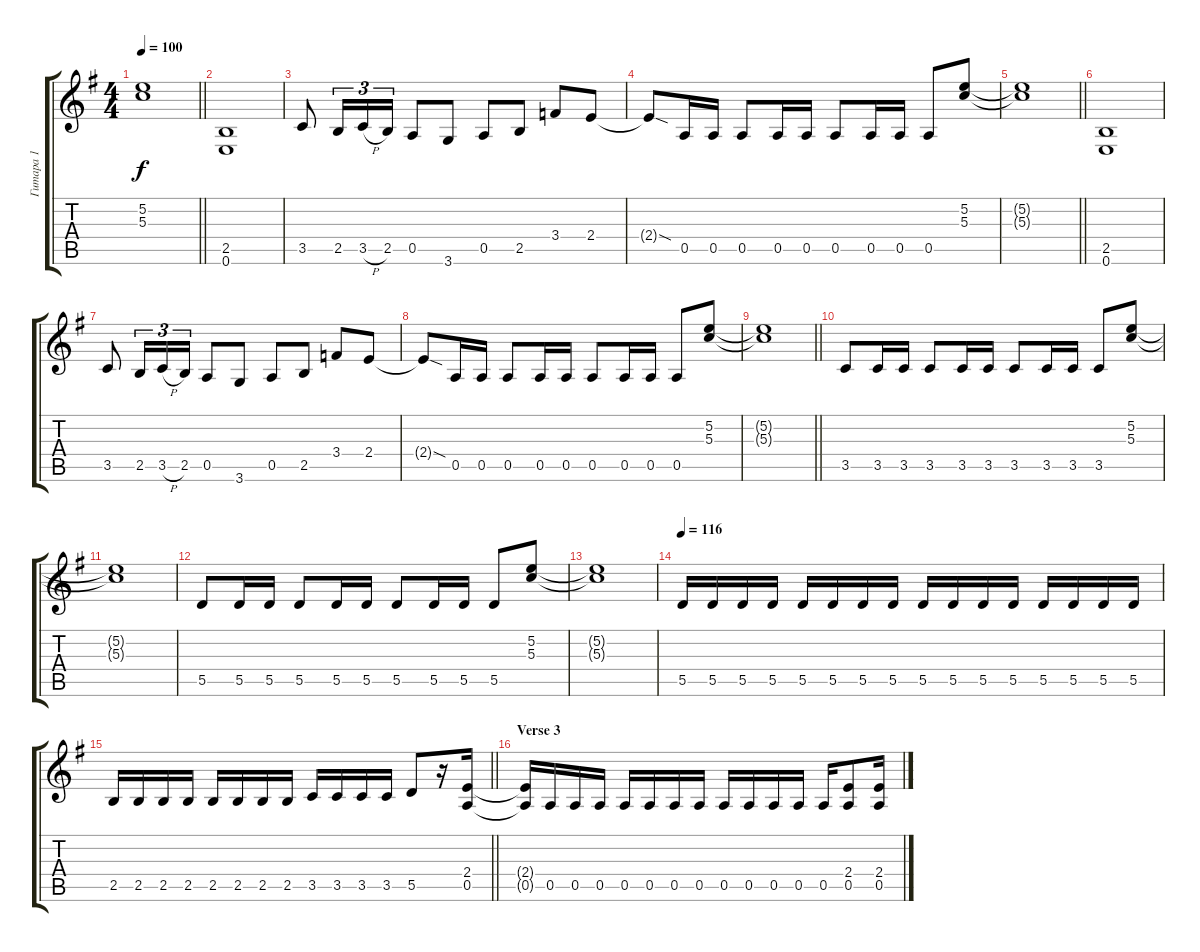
\track ("Гитара 1" "Гитара 1") {instrument distortionguitar}
\staff {score tabs}
\tuning (E4 B3 G3 D3 A2 E2) {hide}
\ts (4 4)
\tempo 100
\clef g2
\barLineRight lightlight
\ks eminor
(5.2{t} 5.3{t}).1{dy f} |
(2.5 0.6).1{volume 13} |
3.5.8{volume 15} 2.5.16{tu (3 2)} 3.5{h}.16{tu (3 2)} 2.5.16{tu (3 2)} 0.5.8 3.6.8 0.5.8 2.5.8 3.4.8 2.4.8 |
2.4{sod t}.8 0.5.16{volume 13} 0.5.16 0.5.8 0.5.16 0.5.16 0.5.8 0.5.16 0.5.16 0.5.8 (5.2 5.3).8{volume 15} |
\barLineRight lightlight
(5.2{t} 5.3{t}).1 |
(2.5 0.6).1{volume 13} |
3.5.8{volume 15} 2.5.16{tu (3 2)} 3.5{h}.16{tu (3 2)} 2.5.16{tu (3 2)} 0.5.8 3.6.8 0.5.8 2.5.8 3.4.8 2.4.8 |
2.4{sod t}.8 0.5.16{volume 13} 0.5.16 0.5.8 0.5.16 0.5.16 0.5.8 0.5.16 0.5.16 0.5.8 (5.2 5.3).8{volume 15} |
\barLineRight lightlight
(5.2{t} 5.3{t}).1 |
3.5.8{volume 13} 3.5.16 3.5.16 3.5.8 3.5.16 3.5.16 3.5.8 3.5.16 3.5.16 3.5.8 (5.2 5.3).8{volume 15} |
(5.2{t} 5.3{t}).1 |
5.5.8{volume 13} 5.5.16 5.5.16 5.5.8 5.5.16 5.5.16 5.5.8 5.5.16 5.5.16 5.5.8 (5.2 5.3).8{volume 15} |
(5.2{t} 5.3{t}).1 |
\tempo 116
5.5.16{volume 13} 5.5.16 5.5.16 5.5.16 5.5.16 5.5.16 5.5.16 5.5.16 5.5.16 5.5.16 5.5.16 5.5.16 5.5.16 5.5.16 5.5.16 5.5.16 |
\barLineRight lightlight
2.5.16 2.5.16 2.5.16 2.5.16 2.5.16 2.5.16 2.5.16 2.5.16 3.5.16 3.5.16 3.5.16 3.5.16 5.5.8 r.16 (2.4 0.5).16 |
\section ("" "Verse 3")
(2.4{t} 0.5{t}).16 0.5.16 0.5.16 0.5.16 0.5.16 0.5.16 0.5.16 0.5.16 0.5.16 0.5.16 0.5.16 0.5.16 0.5.16 (2.4 0.5).8 (2.4 0.5).16
